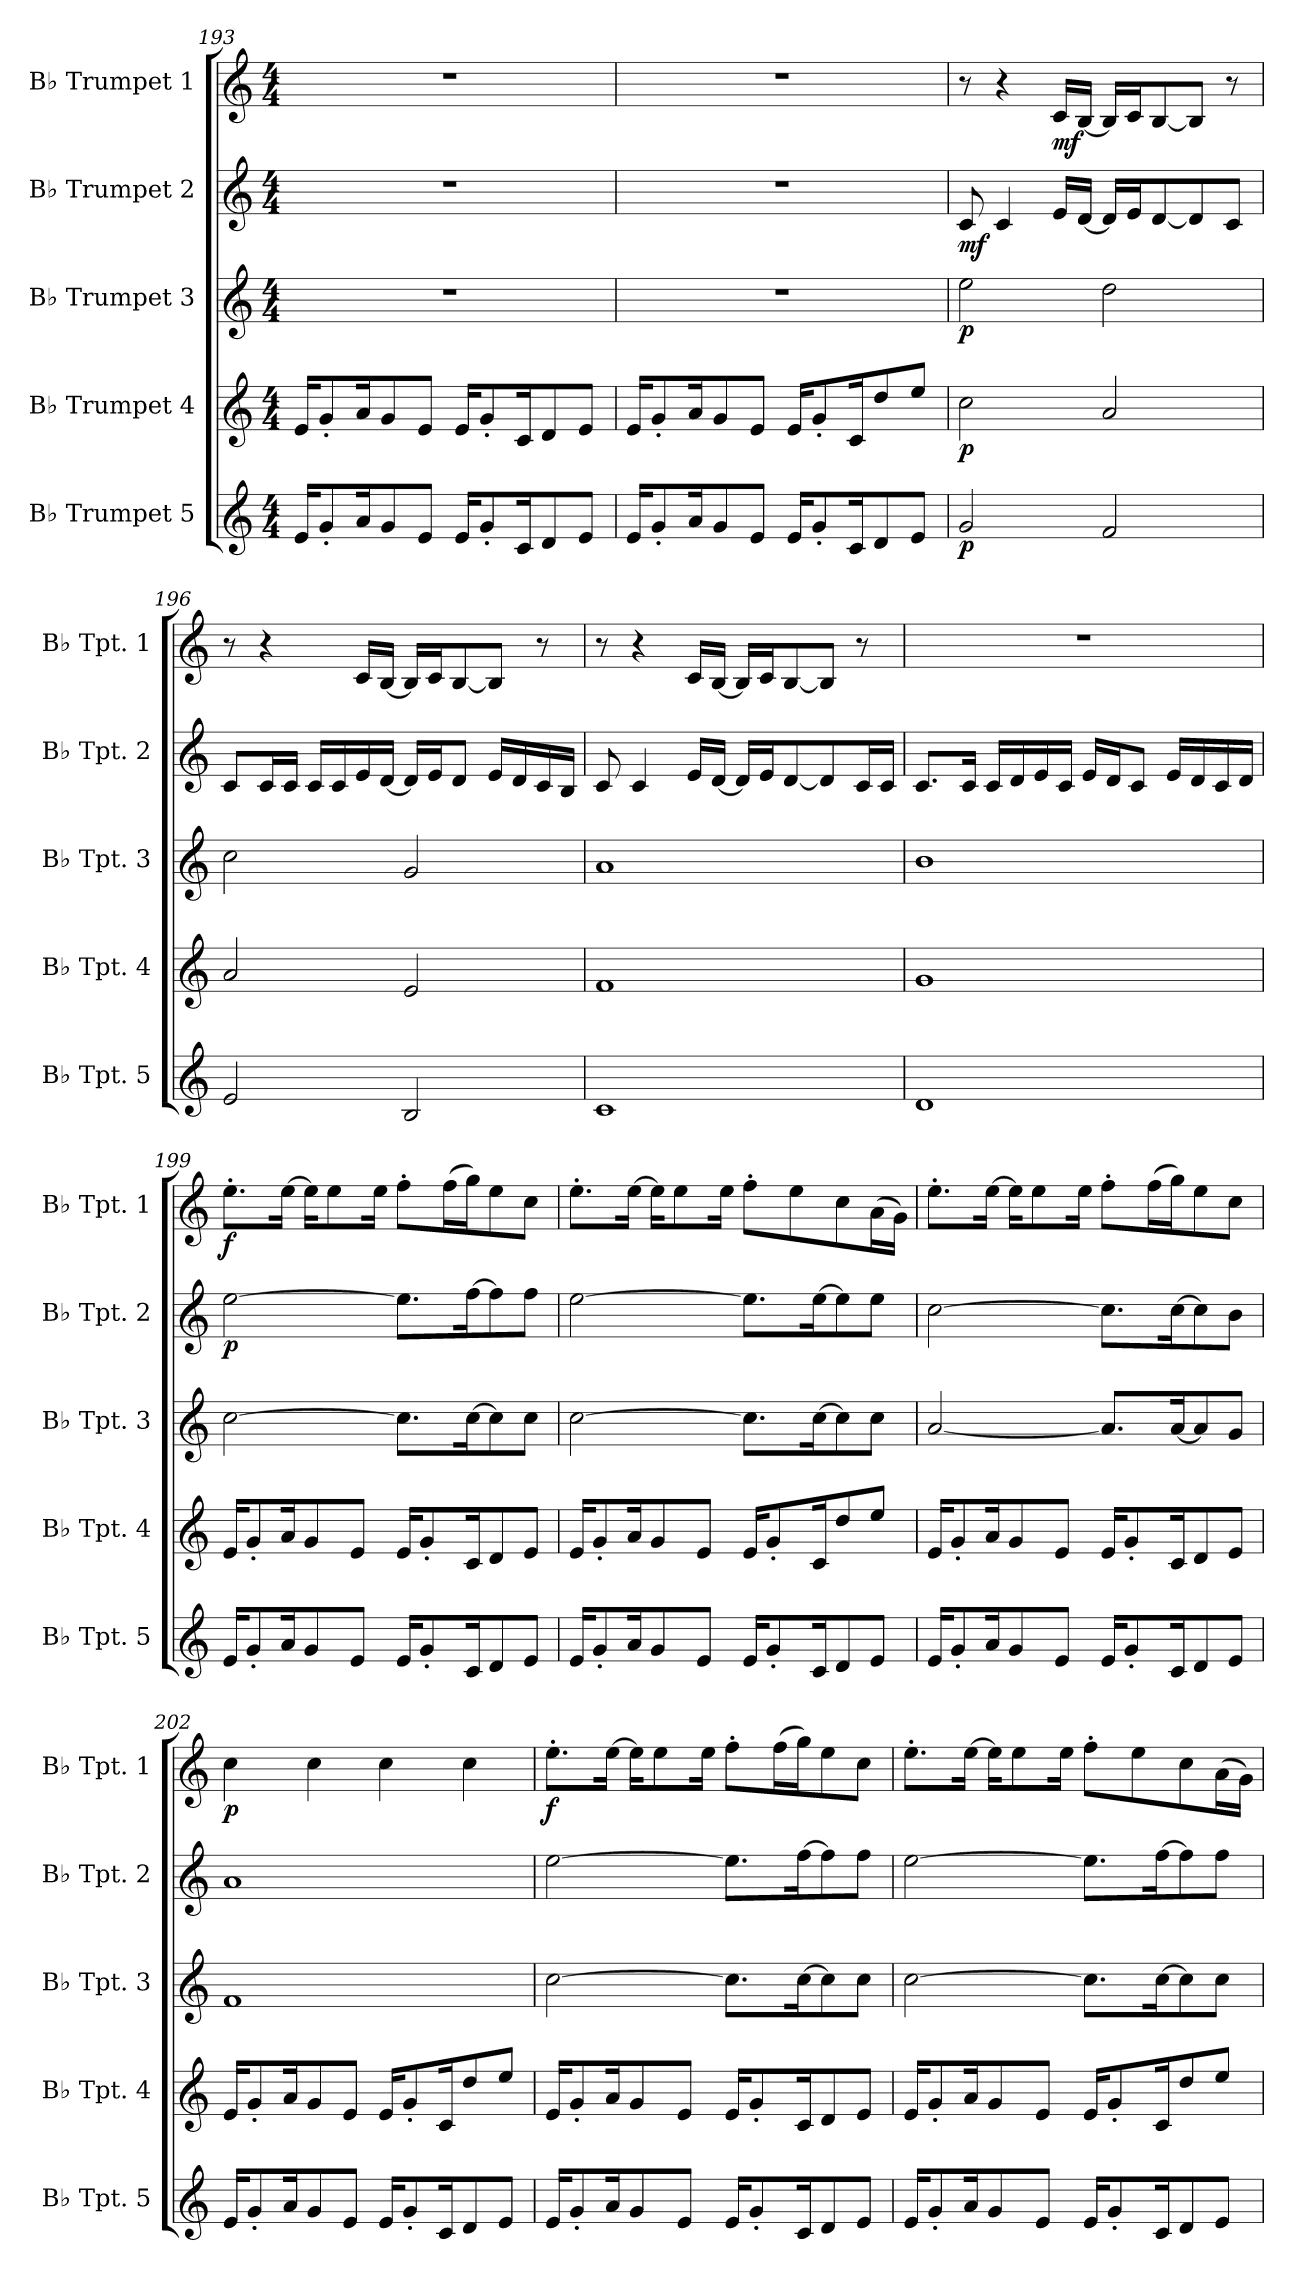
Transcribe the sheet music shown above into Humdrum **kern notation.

**kern	**dynam	**kern	**dynam	**kern	**dynam	**kern	**dynam	**kern	**dynam
*part5	*part5	*part4	*part4	*part3	*part3	*part2	*part2	*part1	*part1
*staff5	*staff5	*staff4	*staff4	*staff3	*staff3	*staff2	*staff2	*staff1	*staff1
*I"B♭ Trumpet 5	*	*I"B♭ Trumpet 4	*	*I"B♭ Trumpet 3	*	*I"B♭ Trumpet 2	*	*I"B♭ Trumpet 1	*
*I'B♭ Tpt. 5	*	*I'B♭ Tpt. 4	*	*I'B♭ Tpt. 3	*	*I'B♭ Tpt. 2	*	*I'B♭ Tpt. 1	*
*clefG2	*	*clefG2	*	*clefG2	*	*clefG2	*	*clefG2	*
*ITrd1c2	*	*ITrd1c2	*	*ITrd1c2	*	*ITrd1c2	*	*ITrd1c2	*
*k[b-e-]	*	*k[b-e-]	*	*k[b-e-]	*	*k[b-e-]	*	*k[b-e-]	*
*B-:	*	*B-:	*	*B-:	*	*B-:	*	*B-:	*
*M4/4	*	*M4/4	*	*M4/4	*	*M4/4	*	*M4/4	*
=193	=193	=193	=193	=193	=193	=193	=193	=193	=193
16d/KL	.	16d/KL	.	1r	.	1r	.	1r	.
8f'/	.	8f'/	.	.	.	.	.	.	.
16g/K	.	16g/K	.	.	.	.	.	.	.
8f/	.	8f/	.	.	.	.	.	.	.
8d/J	.	8d/J	.	.	.	.	.	.	.
16d/KL	.	16d/KL	.	.	.	.	.	.	.
8f'/	.	8f'/	.	.	.	.	.	.	.
16B-/K	.	16B-/K	.	.	.	.	.	.	.
8c/	.	8c/	.	.	.	.	.	.	.
8d/J	.	8d/J	.	.	.	.	.	.	.
=194	=194	=194	=194	=194	=194	=194	=194	=194	=194
16d/KL	.	16d/KL	.	1r	.	1r	.	1r	.
8f'/	.	8f'/	.	.	.	.	.	.	.
16g/K	.	16g/K	.	.	.	.	.	.	.
8f/	.	8f/	.	.	.	.	.	.	.
8d/J	.	8d/J	.	.	.	.	.	.	.
16d/KL	.	16d/KL	.	.	.	.	.	.	.
8f'/	.	8f'/	.	.	.	.	.	.	.
16B-/K	.	16B-/K	.	.	.	.	.	.	.
8c/	.	8cc/	.	.	.	.	.	.	.
8d/J	.	8dd/J	.	.	.	.	.	.	.
!!LO:PB:g=z
=195	=195	=195	=195	=195	=195	=195	=195	=195	=195
!	!LO:DY:b	!	!LO:DY:b	!	!LO:DY:b	!	!LO:DY:b	!	!
2f/	p	2b-\	p	2dd\	p	8B-/	mf	8r	.
.	.	.	.	.	.	4B-/	.	4r	.
!	!	!	!	!	!	!	!	!	!LO:DY:b
.	.	.	.	.	.	16d/LL	.	16B-/LL	mf
.	.	.	.	.	.	[16c/JJ	.	[16A/JJ	.
2e-/	.	2g/	.	2cc\	.	16c/LL]	.	16A/LL]	.
.	.	.	.	.	.	16d/J	.	16B-/J	.
.	.	.	.	.	.	[8c/	.	[8A/	.
.	.	.	.	.	.	8c/]	.	8A/J]	.
.	.	.	.	.	.	8B-/J	.	8r	.
=196	=196	=196	=196	=196	=196	=196	=196	=196	=196
2d/	.	2g/	.	2b-\	.	8B-/L	.	8r	.
.	.	.	.	.	.	16B-/L	.	4r	.
.	.	.	.	.	.	16B-/JJ	.	.	.
.	.	.	.	.	.	16B-/LL	.	.	.
.	.	.	.	.	.	16B-/	.	.	.
.	.	.	.	.	.	16d/	.	16B-/LL	.
.	.	.	.	.	.	[16c/JJ	.	[16A/JJ	.
2A/	.	2d/	.	2f/	.	16c/LL]	.	16A/LL]	.
.	.	.	.	.	.	16d/J	.	16B-/J	.
.	.	.	.	.	.	8c/J	.	[8A/	.
.	.	.	.	.	.	16d/LL	.	8A/J]	.
.	.	.	.	.	.	16c/	.	.	.
.	.	.	.	.	.	16B-/	.	8r	.
.	.	.	.	.	.	16A/JJ	.	.	.
!!LO:PB:g=z
=197	=197	=197	=197	=197	=197	=197	=197	=197	=197
1B-	.	1e-	.	1g	.	8B-/	.	8r	.
.	.	.	.	.	.	4B-/	.	4r	.
.	.	.	.	.	.	16d/LL	.	16B-/LL	.
.	.	.	.	.	.	[16c/JJ	.	[16A/JJ	.
.	.	.	.	.	.	16c/LL]	.	16A/LL]	.
.	.	.	.	.	.	16d/J	.	16B-/J	.
.	.	.	.	.	.	[8c/	.	[8A/	.
.	.	.	.	.	.	8c/]	.	8A/J]	.
.	.	.	.	.	.	16B-/L	.	8r	.
.	.	.	.	.	.	16B-/JJ	.	.	.
!!LO:PB:g=z
=198	=198	=198	=198	=198	=198	=198	=198	=198	=198
1c	.	1f	.	1a	.	8.B-/L	.	1r	.
.	.	.	.	.	.	16B-/Jk	.	.	.
.	.	.	.	.	.	16B-/LL	.	.	.
.	.	.	.	.	.	16c/	.	.	.
.	.	.	.	.	.	16d/	.	.	.
.	.	.	.	.	.	16B-/JJ	.	.	.
.	.	.	.	.	.	16d/LL	.	.	.
.	.	.	.	.	.	16c/J	.	.	.
.	.	.	.	.	.	8B-/J	.	.	.
.	.	.	.	.	.	16d/LL	.	.	.
.	.	.	.	.	.	16c/	.	.	.
.	.	.	.	.	.	16B-/	.	.	.
.	.	.	.	.	.	16c/JJ	.	.	.
=199	=199	=199	=199	=199	=199	=199	=199	=199	=199
!	!	!	!	!	!	!	!LO:DY:b	!	!LO:DY:b
16d/KL	.	16d/KL	.	[2b-\	.	[2dd\	p	8.dd'\L	f
8f'/	.	8f'/	.	.	.	.	.	.	.
16g/K	.	16g/K	.	.	.	.	.	[16dd\Jk	.
8f/	.	8f/	.	.	.	.	.	16dd\KL]	.
.	.	.	.	.	.	.	.	8dd\	.
8d/J	.	8d/J	.	.	.	.	.	.	.
.	.	.	.	.	.	.	.	16dd\Jk	.
16d/KL	.	16d/KL	.	8.b-\L]	.	8.dd\L]	.	8ee-'\L	.
8f'/	.	8f'/	.	.	.	.	.	.	.
.	.	.	.	.	.	.	.	(16ee-\L	.
16B-/K	.	16B-/K	.	[16b-\K	.	[16ee-\K	.	16ff\J)	.
8c/	.	8c/	.	8b-\]	.	8ee-\]	.	8dd\	.
8d/J	.	8d/J	.	8b-\J	.	8ee-\J	.	8b-\J	.
=200	=200	=200	=200	=200	=200	=200	=200	=200	=200
16d/KL	.	16d/KL	.	[2b-\	.	[2dd\	.	8.dd'\L	.
8f'/	.	8f'/	.	.	.	.	.	.	.
16g/K	.	16g/K	.	.	.	.	.	[16dd\Jk	.
8f/	.	8f/	.	.	.	.	.	16dd\KL]	.
.	.	.	.	.	.	.	.	8dd\	.
8d/J	.	8d/J	.	.	.	.	.	.	.
.	.	.	.	.	.	.	.	16dd\Jk	.
16d/KL	.	16d/KL	.	8.b-\L]	.	8.dd\L]	.	8ee-'\L	.
8f'/	.	8f'/	.	.	.	.	.	.	.
.	.	.	.	.	.	.	.	8dd\	.
16B-/K	.	16B-/K	.	[16b-\K	.	[16dd\K	.	.	.
8c/	.	8cc/	.	8b-\]	.	8dd\]	.	8b-\	.
8d/J	.	8dd/J	.	8b-\J	.	8dd\J	.	(16g\L	.
.	.	.	.	.	.	.	.	16f\JJ)	.
!!LO:PB:g=z
=201	=201	=201	=201	=201	=201	=201	=201	=201	=201
16d/KL	.	16d/KL	.	[2g/	.	[2b-\	.	8.dd'\L	.
8f'/	.	8f'/	.	.	.	.	.	.	.
16g/K	.	16g/K	.	.	.	.	.	[16dd\Jk	.
8f/	.	8f/	.	.	.	.	.	16dd\KL]	.
.	.	.	.	.	.	.	.	8dd\	.
8d/J	.	8d/J	.	.	.	.	.	.	.
.	.	.	.	.	.	.	.	16dd\Jk	.
16d/KL	.	16d/KL	.	8.g/L]	.	8.b-\L]	.	8ee-'\L	.
8f'/	.	8f'/	.	.	.	.	.	.	.
.	.	.	.	.	.	.	.	(16ee-\L	.
16B-/K	.	16B-/K	.	[16g/K	.	[16b-\K	.	16ff\J)	.
8c/	.	8c/	.	8g/]	.	8b-\]	.	8dd\	.
8d/J	.	8d/J	.	8f/J	.	8a\J	.	8b-\J	.
=202	=202	=202	=202	=202	=202	=202	=202	=202	=202
!	!	!	!	!	!	!	!	!	!LO:DY:b
16d/KL	.	16d/KL	.	1e-	.	1g	.	4b-\	p
8f'/	.	8f'/	.	.	.	.	.	.	.
16g/K	.	16g/K	.	.	.	.	.	.	.
8f/	.	8f/	.	.	.	.	.	4b-\	.
8d/J	.	8d/J	.	.	.	.	.	.	.
16d/KL	.	16d/KL	.	.	.	.	.	4b-\	.
8f'/	.	8f'/	.	.	.	.	.	.	.
16B-/K	.	16B-/K	.	.	.	.	.	.	.
8c/	.	8cc/	.	.	.	.	.	4b-\	.
8d/J	.	8dd/J	.	.	.	.	.	.	.
!!LO:PB:g=z
=203	=203	=203	=203	=203	=203	=203	=203	=203	=203
!	!	!	!	!	!	!	!	!	!LO:DY:b
16d/KL	.	16d/KL	.	[2b-\	.	[2dd\	.	8.dd'\L	f
8f'/	.	8f'/	.	.	.	.	.	.	.
16g/K	.	16g/K	.	.	.	.	.	[16dd\Jk	.
8f/	.	8f/	.	.	.	.	.	16dd\KL]	.
.	.	.	.	.	.	.	.	8dd\	.
8d/J	.	8d/J	.	.	.	.	.	.	.
.	.	.	.	.	.	.	.	16dd\Jk	.
16d/KL	.	16d/KL	.	8.b-\L]	.	8.dd\L]	.	8ee-'\L	.
8f'/	.	8f'/	.	.	.	.	.	.	.
.	.	.	.	.	.	.	.	(16ee-\L	.
16B-/K	.	16B-/K	.	[16b-\K	.	[16ee-\K	.	16ff\J)	.
8c/	.	8c/	.	8b-\]	.	8ee-\]	.	8dd\	.
8d/J	.	8d/J	.	8b-\J	.	8ee-\J	.	8b-\J	.
!!LO:PB:g=z
=204	=204	=204	=204	=204	=204	=204	=204	=204	=204
16d/KL	.	16d/KL	.	[2b-\	.	[2dd\	.	8.dd'\L	.
8f'/	.	8f'/	.	.	.	.	.	.	.
16g/K	.	16g/K	.	.	.	.	.	[16dd\Jk	.
8f/	.	8f/	.	.	.	.	.	16dd\KL]	.
.	.	.	.	.	.	.	.	8dd\	.
8d/J	.	8d/J	.	.	.	.	.	.	.
.	.	.	.	.	.	.	.	16dd\Jk	.
16d/KL	.	16d/KL	.	8.b-\L]	.	8.dd\L]	.	8ee-'\L	.
8f'/	.	8f'/	.	.	.	.	.	.	.
.	.	.	.	.	.	.	.	8dd\	.
16B-/K	.	16B-/K	.	[16b-\K	.	[16ee-\K	.	.	.
8c/	.	8cc/	.	8b-\]	.	8ee-\]	.	8b-\	.
8d/J	.	8dd/J	.	8b-\J	.	8ee-\J	.	(16g\L	.
.	.	.	.	.	.	.	.	16f\JJ)	.
=	=	=	=	=	=	=	=	=	=
*-	*-	*-	*-	*-	*-	*-	*-	*-	*-
